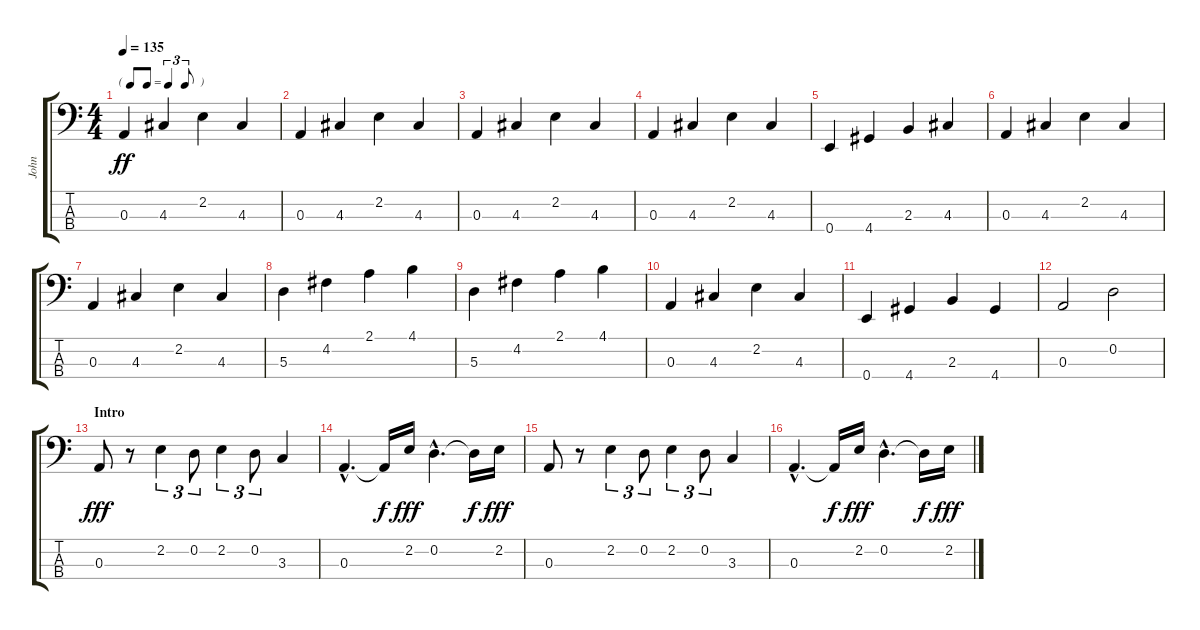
\track ("John" "John") {instrument electricbassfinger}
\staff {score tabs}
\tuning (G2 D2 A1 E1) {hide}
\ts (4 4)
\tf triplet8th
\tempo 135
\clef f4
\ks c
0.3.4{dy ff} 4.3.4 2.2.4 4.3.4 |
0.3.4 4.3.4 2.2.4 4.3.4 |
0.3.4 4.3.4 2.2.4 4.3.4 |
0.3.4 4.3.4 2.2.4 4.3.4 |
0.4.4 4.4.4 2.3.4 4.3.4 |
0.3.4 4.3.4 2.2.4 4.3.4 |
0.3.4 4.3.4 2.2.4 4.3.4 |
5.3.4 4.2.4 2.1.4 4.1.4 |
5.3.4 4.2.4 2.1.4 4.1.4 |
0.3.4 4.3.4 2.2.4 4.3.4 |
0.4.4 4.4.4 2.3.4 4.4.4 |
0.3.2 0.2.2 |
\section ("" "Intro")
0.3.8{dy fff} r.8 2.2.4{tu (3 2)} 0.2.8{tu (3 2)} 2.2.4{tu (3 2)} 0.2.8{tu (3 2)} 3.3.4 |
0.3{hac}.4{d} 0.3{t}.16{dy f} 2.2.16{dy fff} 0.2{hac}.4{d} 0.2{t}.16{dy f} 2.2.16{dy fff} |
0.3.8 r.8 2.2.4{tu (3 2)} 0.2.8{tu (3 2)} 2.2.4{tu (3 2)} 0.2.8{tu (3 2)} 3.3.4 |
0.3{hac}.4{d} 0.3{t}.16{dy f} 2.2.16{dy fff} 0.2{hac}.4{d} 0.2{t}.16{dy f} 2.2.16{dy fff}
